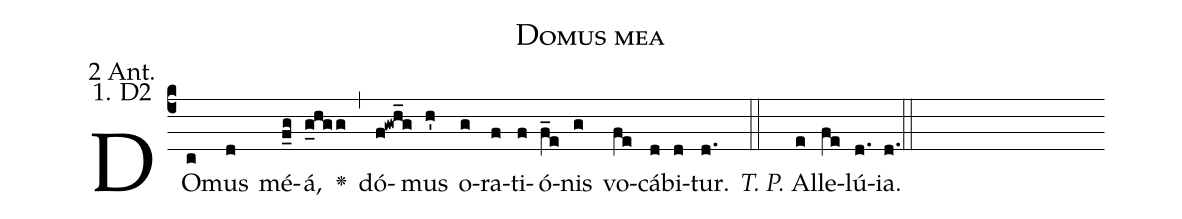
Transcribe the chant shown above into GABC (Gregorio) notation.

name: Domus mea;
office-part: 2 Antiphon;
mode: 1D2;
annotation: 2 Ant.;
annotation: 1. D2;
def-m1:}{\greseteolcustos{manual}{;
def-m2:\ifx\breakbeforeEuouae\undefined\else;
def-m3:\fi}\ifx\noeuouae\undefined\def\noeuouae{F}\fi\if\noeuouae F{;
def-m4:}\fi;
%%
(c4)DO(c)mus(d) mé(f_g)á,(g_hgg) <v>\greheightstar</v>(,)
dó(f!gwh_g)mus(h') o(g)ra(f)ti(f)ó(f_e)nis(g) vo(fe)cá(d)bi(d)tur.(d.) (::)

<i>T. P.</i> Al(e)le(fe)lú(d.[em1])ia.(d.) (::[em2]z[em3])

E(h) u(h) o(g) u(f) a(gf) e.(d.) (::[em4])
